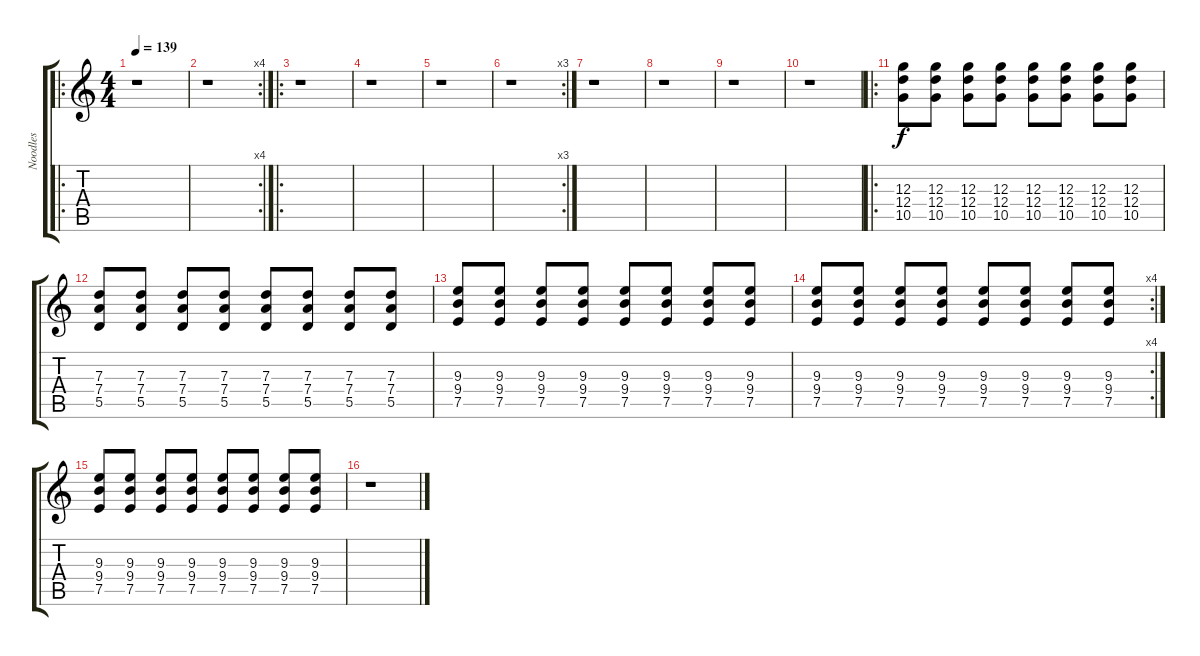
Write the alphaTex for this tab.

\track ("Noodles" "Noodles") {instrument electricguitarmuted}
\staff {score tabs}
\tuning (E4 B3 G3 D3 A2 E2) {hide}
\ro
\ts (4 4)
\tempo 139
\clef g2
\ks c
r.1{dy f instrument electricguitarmuted} |
\rc 4
r.1 |
\ro
r.1 |
r.1 |
r.1 |
\rc 3
r.1 |
r.1 |
r.1 |
r.1 |
r.1 |
\ro
(12.3 12.4 10.5).8 (12.3 12.4 10.5).8 (12.3 12.4 10.5).8 (12.3 12.4 10.5).8 (12.3 12.4 10.5).8 (12.3 12.4 10.5).8 (12.3 12.4 10.5).8 (12.3 12.4 10.5).8 |
(7.3 7.4 5.5).8 (7.3 7.4 5.5).8 (7.3 7.4 5.5).8 (7.3 7.4 5.5).8 (7.3 7.4 5.5).8 (7.3 7.4 5.5).8 (7.3 7.4 5.5).8 (7.3 7.4 5.5).8 |
(9.3 9.4 7.5).8 (9.3 9.4 7.5).8 (9.3 9.4 7.5).8 (9.3 9.4 7.5).8 (9.3 9.4 7.5).8 (9.3 9.4 7.5).8 (9.3 9.4 7.5).8 (9.3 9.4 7.5).8 |
\rc 4
(9.3 9.4 7.5).8 (9.3 9.4 7.5).8 (9.3 9.4 7.5).8 (9.3 9.4 7.5).8 (9.3 9.4 7.5).8 (9.3 9.4 7.5).8 (9.3 9.4 7.5).8 (9.3 9.4 7.5).8 |
(9.3 9.4 7.5).8 (9.3 9.4 7.5).8 (9.3 9.4 7.5).8 (9.3 9.4 7.5).8 (9.3 9.4 7.5).8 (9.3 9.4 7.5).8 (9.3 9.4 7.5).8 (9.3 9.4 7.5).8 |
r.1
